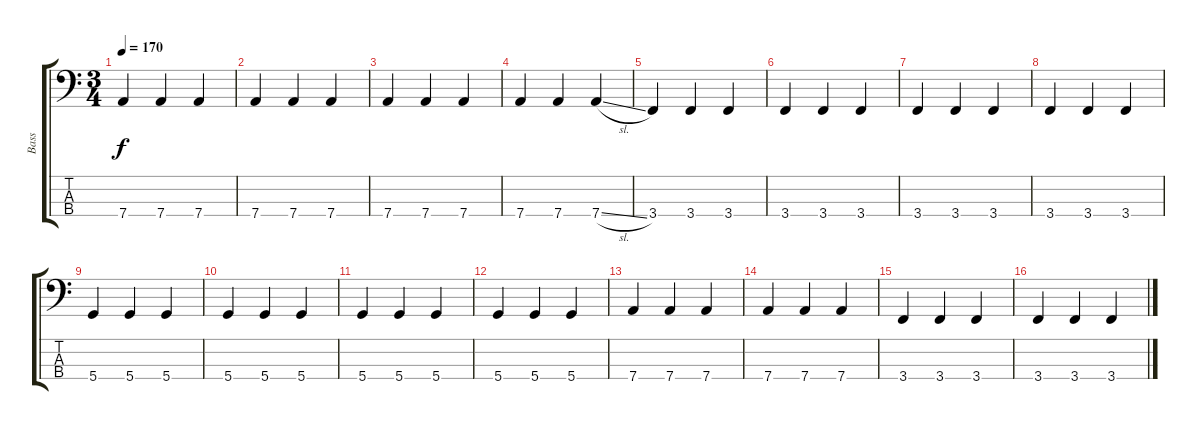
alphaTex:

\track ("Bass" "Bass") {instrument electricbassfinger}
\staff {score tabs}
\tuning (G2 D2 A1 D1) {hide}
\ts (3 4)
\tempo 170
\clef f4
\ks c
7.4.4{dy f} 7.4.4 7.4.4 |
7.4.4 7.4.4 7.4.4 |
7.4.4 7.4.4 7.4.4 |
7.4.4 7.4.4 7.4{sl}.4 |
3.4.4 3.4.4 3.4.4 |
3.4.4 3.4.4 3.4.4 |
3.4.4 3.4.4 3.4.4 |
3.4.4 3.4.4 3.4.4 |
5.4.4 5.4.4 5.4.4 |
5.4.4 5.4.4 5.4.4 |
5.4.4 5.4.4 5.4.4 |
5.4.4 5.4.4 5.4.4 |
7.4.4 7.4.4 7.4.4 |
7.4.4 7.4.4 7.4.4 |
3.4.4 3.4.4 3.4.4 |
3.4.4 3.4.4 3.4.4
